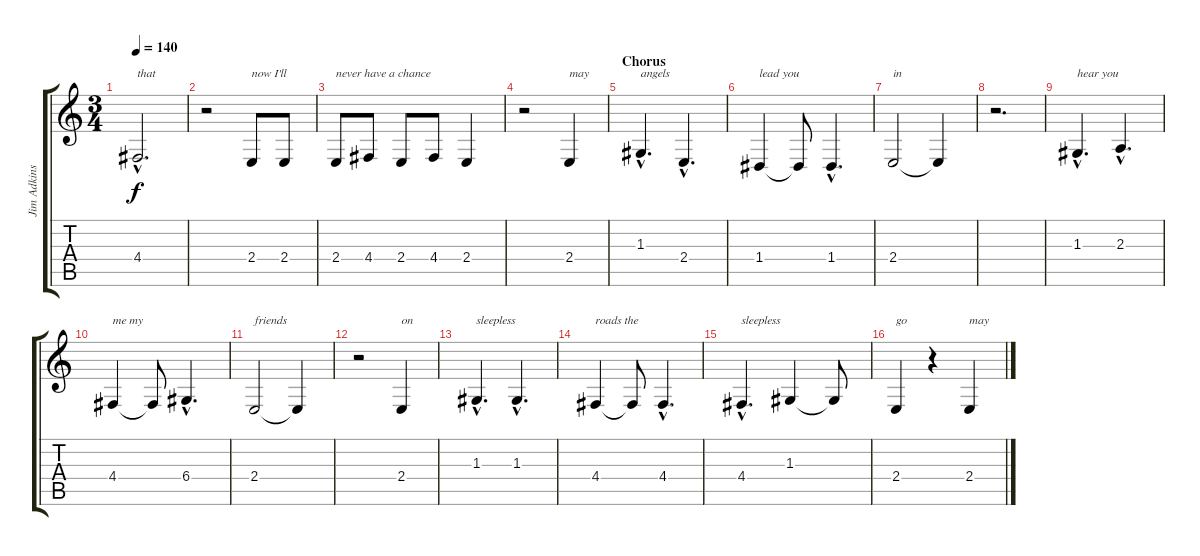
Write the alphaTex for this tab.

\track ("Jim Adkins - Voice I" "Jim Adkins") {instrument sopranosax}
\staff {score tabs}
\tuning (E4 B3 G3 D3 A2 E2) {hide}
\ts (3 4)
\tempo 140
\clef g2
\ks c
4.4{hac}.2{d txt "that" dy f} |
r.2 2.4.8{txt "now I'll"} 2.4.8 |
2.4.8{txt "never have a chance"} 4.4.8 2.4.8 4.4.8 2.4.4 |
r.2 2.4.4{txt "may"} |
\section ("" "Chorus")
1.3{hac}.4{d txt "angels"} 2.4{hac}.4{d} |
1.4.4{txt "lead you"} 1.4{t}.8 1.4{hac}.4{d} |
2.4.2{txt "in"} 2.4{t}.4 |
r.2{d} |
1.3{hac}.4{d txt "hear you"} 2.3{hac}.4{d} |
4.4.4{txt "me my"} 4.4{t}.8 6.4{hac}.4{d} |
2.4.2{txt "friends"} 2.4{t}.4 |
r.2 2.4.4{txt "on"} |
1.3{hac}.4{d txt "sleepless"} 1.3{hac}.4{d} |
4.4.4{txt "roads the"} 4.4{t}.8 4.4{hac}.4{d} |
4.4{hac}.4{d txt "sleepless"} 1.3.4 1.3{t}.8 |
2.4.4{txt "go"} r.4 2.4.4{txt "may"}
